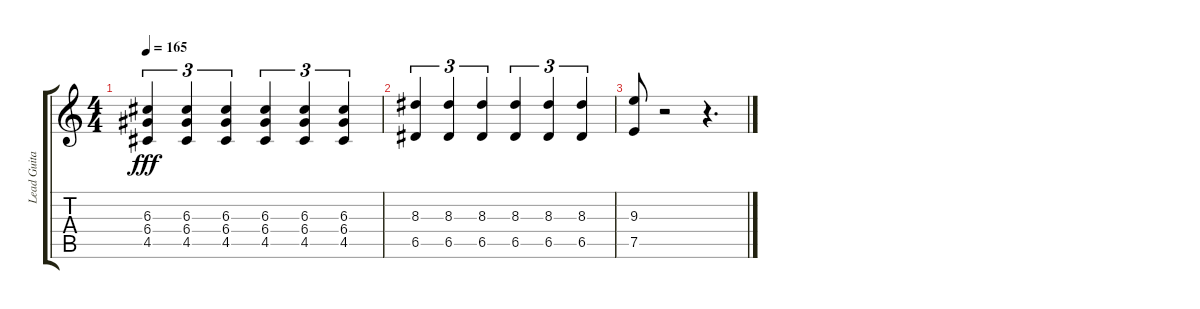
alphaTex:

\track ("Lead Guitar" "Lead Guita") {instrument overdrivenguitar}
\staff {score tabs}
\tuning (E4 B3 G3 D3 A2 E2) {hide}
\ts (4 4)
\tempo 165
\clef g2
\ks c
(6.3 6.4 4.5).4{tu (3 2) dy fff} (6.3 6.4 4.5).4{tu (3 2)} (6.3 6.4 4.5).4{tu (3 2)} (6.3 6.4 4.5).4{tu (3 2)} (6.3 6.4 4.5).4{tu (3 2)} (6.3 6.4 4.5).4{tu (3 2)} |
(8.3 6.5).4{tu (3 2)} (8.3 6.5).4{tu (3 2)} (8.3 6.5).4{tu (3 2)} (8.3 6.5).4{tu (3 2)} (8.3 6.5).4{tu (3 2)} (8.3 6.5).4{tu (3 2)} |
(9.3 7.5).8 r.2 r.4{d}
